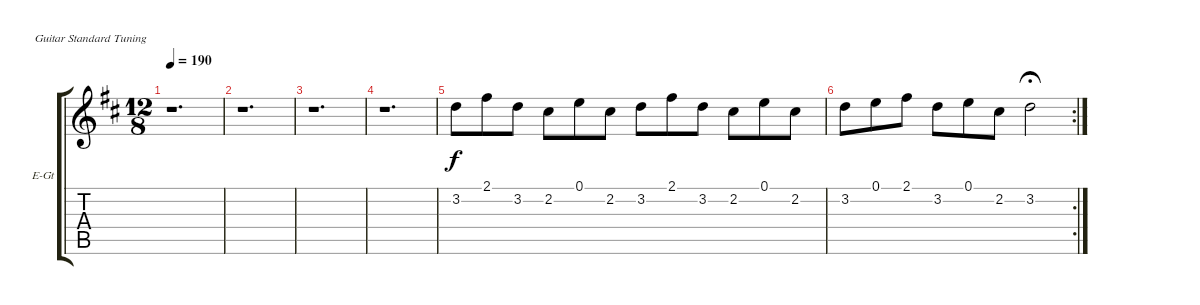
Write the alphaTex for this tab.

\defaultSystemsLayout 4
\bracketExtendMode groupsimilarinstruments
\firstSystemTrackNameOrientation horizontal
\otherSystemsTrackNameOrientation horizontal
\track ("Electric Guitar" "E-Gt") {instrument electricguitarclean}
\staff {score tabs}
\tuning (E4 B3 G3 D3 A2 E2)
\ts (12 8)
\tempo 190
\clef g2
\ks d
r.1{d dy f} |
r.1{d} |
r.1{d} |
r.1{d} |
3.2.8 2.1.8 3.2.8 2.2.8 0.1.8 2.2.8 3.2.8 2.1.8 3.2.8 2.2.8 0.1.8 2.2.8 |
\rc 2
3.2.8 0.1.8 2.1.8 3.2.8 0.1.8 2.2.8 3.2.2{fermata (medium 0.5)}
